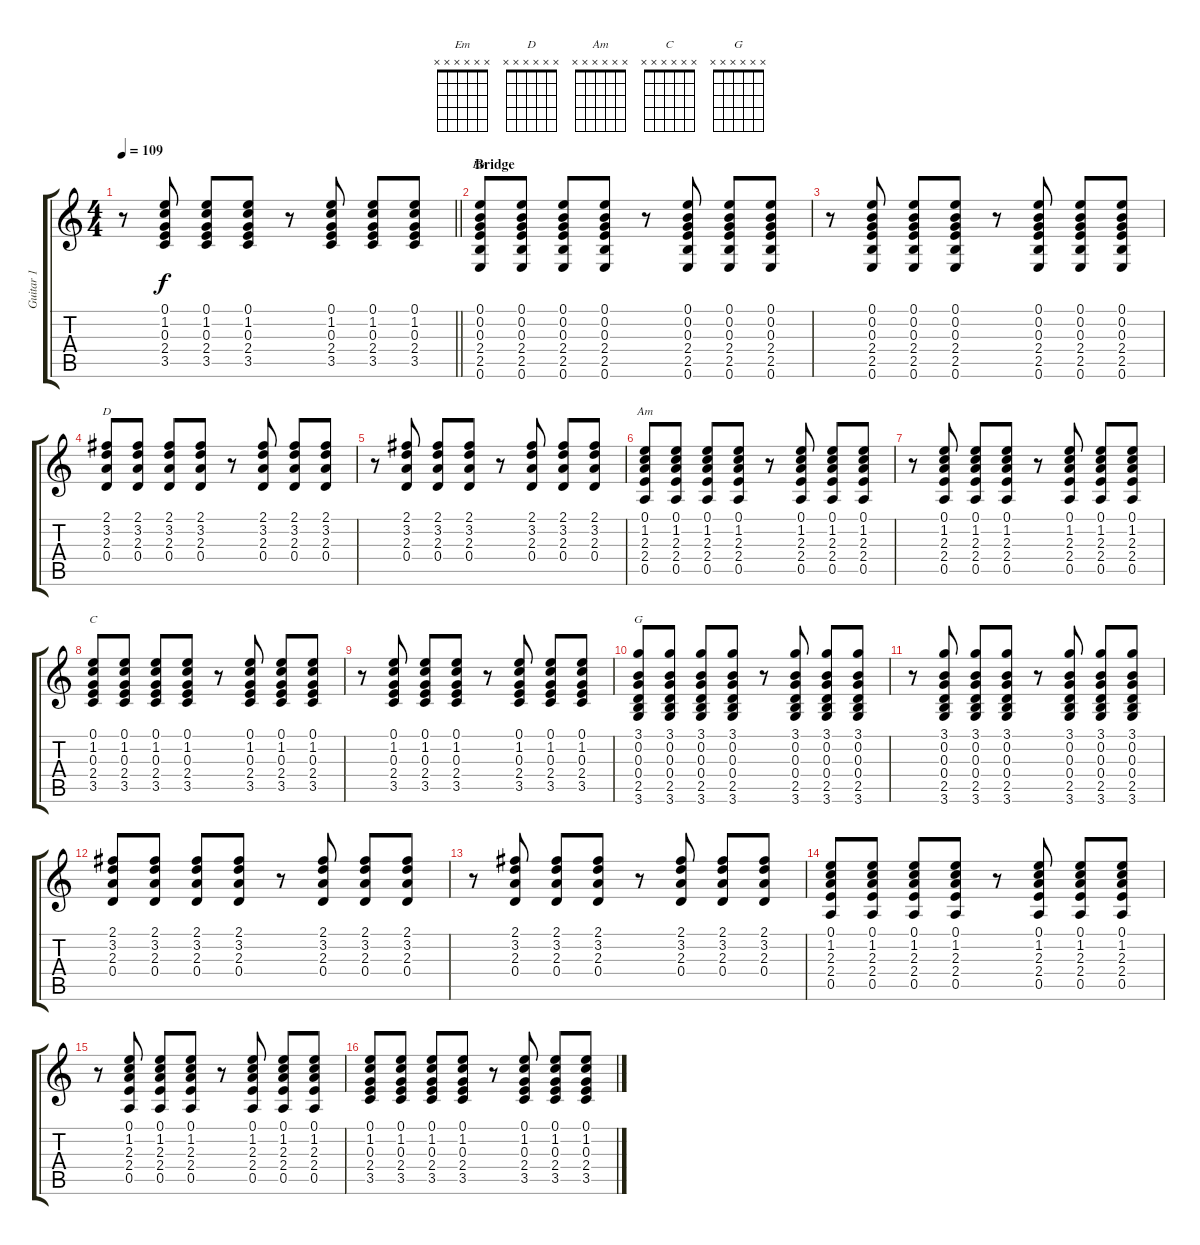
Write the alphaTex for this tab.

\track ("Guitar 1" "Guitar 1") {instrument acousticguitarsteel}
\staff {score tabs}
\tuning (E4 B3 G3 D3 A2 E2) {hide}
\chord ("Em" x x x x x x) {firstfret 0}
\chord ("D" x x x x x x) {firstfret 0}
\chord ("Am" x x x x x x) {firstfret 0}
\chord ("C" x x x x x x) {firstfret 0}
\chord ("G" x x x x x x) {firstfret 0}
\ts (4 4)
\tempo 109
\clef g2
\barLineRight lightlight
\ks c
r.8{dy f} (0.1 1.2 0.3 2.4 3.5).8 (0.1 1.2 0.3 2.4 3.5).8 (0.1 1.2 0.3 2.4 3.5).8 r.8 (0.1 1.2 0.3 2.4 3.5).8 (0.1 1.2 0.3 2.4 3.5).8 (0.1 1.2 0.3 2.4 3.5).8 |
\section ("" "Bridge")
(0.1 0.2 0.3 2.4 2.5 0.6).8{ch "Em"} (0.1 0.2 0.3 2.4 2.5 0.6).8 (0.1 0.2 0.3 2.4 2.5 0.6).8 (0.1 0.2 0.3 2.4 2.5 0.6).8 r.8 (0.1 0.2 0.3 2.4 2.5 0.6).8 (0.1 0.2 0.3 2.4 2.5 0.6).8 (0.1 0.2 0.3 2.4 2.5 0.6).8 |
r.8 (0.1 0.2 0.3 2.4 2.5 0.6).8 (0.1 0.2 0.3 2.4 2.5 0.6).8 (0.1 0.2 0.3 2.4 2.5 0.6).8 r.8 (0.1 0.2 0.3 2.4 2.5 0.6).8 (0.1 0.2 0.3 2.4 2.5 0.6).8 (0.1 0.2 0.3 2.4 2.5 0.6).8 |
(2.1 3.2 2.3 0.4).8{ch "D"} (2.1 3.2 2.3 0.4).8 (2.1 3.2 2.3 0.4).8 (2.1 3.2 2.3 0.4).8 r.8 (2.1 3.2 2.3 0.4).8 (2.1 3.2 2.3 0.4).8 (2.1 3.2 2.3 0.4).8 |
r.8 (2.1 3.2 2.3 0.4).8 (2.1 3.2 2.3 0.4).8 (2.1 3.2 2.3 0.4).8 r.8 (2.1 3.2 2.3 0.4).8 (2.1 3.2 2.3 0.4).8 (2.1 3.2 2.3 0.4).8 |
(0.1 1.2 2.3 2.4 0.5).8{ch "Am"} (0.1 1.2 2.3 2.4 0.5).8 (0.1 1.2 2.3 2.4 0.5).8 (0.1 1.2 2.3 2.4 0.5).8 r.8 (0.1 1.2 2.3 2.4 0.5).8 (0.1 1.2 2.3 2.4 0.5).8 (0.1 1.2 2.3 2.4 0.5).8 |
r.8 (0.1 1.2 2.3 2.4 0.5).8 (0.1 1.2 2.3 2.4 0.5).8 (0.1 1.2 2.3 2.4 0.5).8 r.8 (0.1 1.2 2.3 2.4 0.5).8 (0.1 1.2 2.3 2.4 0.5).8 (0.1 1.2 2.3 2.4 0.5).8 |
(0.1 1.2 0.3 2.4 3.5).8{ch "C"} (0.1 1.2 0.3 2.4 3.5).8 (0.1 1.2 0.3 2.4 3.5).8 (0.1 1.2 0.3 2.4 3.5).8 r.8 (0.1 1.2 0.3 2.4 3.5).8 (0.1 1.2 0.3 2.4 3.5).8 (0.1 1.2 0.3 2.4 3.5).8 |
r.8 (0.1 1.2 0.3 2.4 3.5).8 (0.1 1.2 0.3 2.4 3.5).8 (0.1 1.2 0.3 2.4 3.5).8 r.8 (0.1 1.2 0.3 2.4 3.5).8 (0.1 1.2 0.3 2.4 3.5).8 (0.1 1.2 0.3 2.4 3.5).8 |
(3.1 0.2 0.3 0.4 2.5 3.6).8{ch "G"} (3.1 0.2 0.3 0.4 2.5 3.6).8 (3.1 0.2 0.3 0.4 2.5 3.6).8 (3.1 0.2 0.3 0.4 2.5 3.6).8 r.8 (3.1 0.2 0.3 0.4 2.5 3.6).8 (3.1 0.2 0.3 0.4 2.5 3.6).8 (3.1 0.2 0.3 0.4 2.5 3.6).8 |
r.8 (3.1 0.2 0.3 0.4 2.5 3.6).8 (3.1 0.2 0.3 0.4 2.5 3.6).8 (3.1 0.2 0.3 0.4 2.5 3.6).8 r.8 (3.1 0.2 0.3 0.4 2.5 3.6).8 (3.1 0.2 0.3 0.4 2.5 3.6).8 (3.1 0.2 0.3 0.4 2.5 3.6).8 |
(2.1 3.2 2.3 0.4).8 (2.1 3.2 2.3 0.4).8 (2.1 3.2 2.3 0.4).8 (2.1 3.2 2.3 0.4).8 r.8 (2.1 3.2 2.3 0.4).8 (2.1 3.2 2.3 0.4).8 (2.1 3.2 2.3 0.4).8 |
r.8 (2.1 3.2 2.3 0.4).8 (2.1 3.2 2.3 0.4).8 (2.1 3.2 2.3 0.4).8 r.8 (2.1 3.2 2.3 0.4).8 (2.1 3.2 2.3 0.4).8 (2.1 3.2 2.3 0.4).8 |
(0.1 1.2 2.3 2.4 0.5).8 (0.1 1.2 2.3 2.4 0.5).8 (0.1 1.2 2.3 2.4 0.5).8 (0.1 1.2 2.3 2.4 0.5).8 r.8 (0.1 1.2 2.3 2.4 0.5).8 (0.1 1.2 2.3 2.4 0.5).8 (0.1 1.2 2.3 2.4 0.5).8 |
r.8 (0.1 1.2 2.3 2.4 0.5).8 (0.1 1.2 2.3 2.4 0.5).8 (0.1 1.2 2.3 2.4 0.5).8 r.8 (0.1 1.2 2.3 2.4 0.5).8 (0.1 1.2 2.3 2.4 0.5).8 (0.1 1.2 2.3 2.4 0.5).8 |
(0.1 1.2 0.3 2.4 3.5).8 (0.1 1.2 0.3 2.4 3.5).8 (0.1 1.2 0.3 2.4 3.5).8 (0.1 1.2 0.3 2.4 3.5).8 r.8 (0.1 1.2 0.3 2.4 3.5).8 (0.1 1.2 0.3 2.4 3.5).8 (0.1 1.2 0.3 2.4 3.5).8
